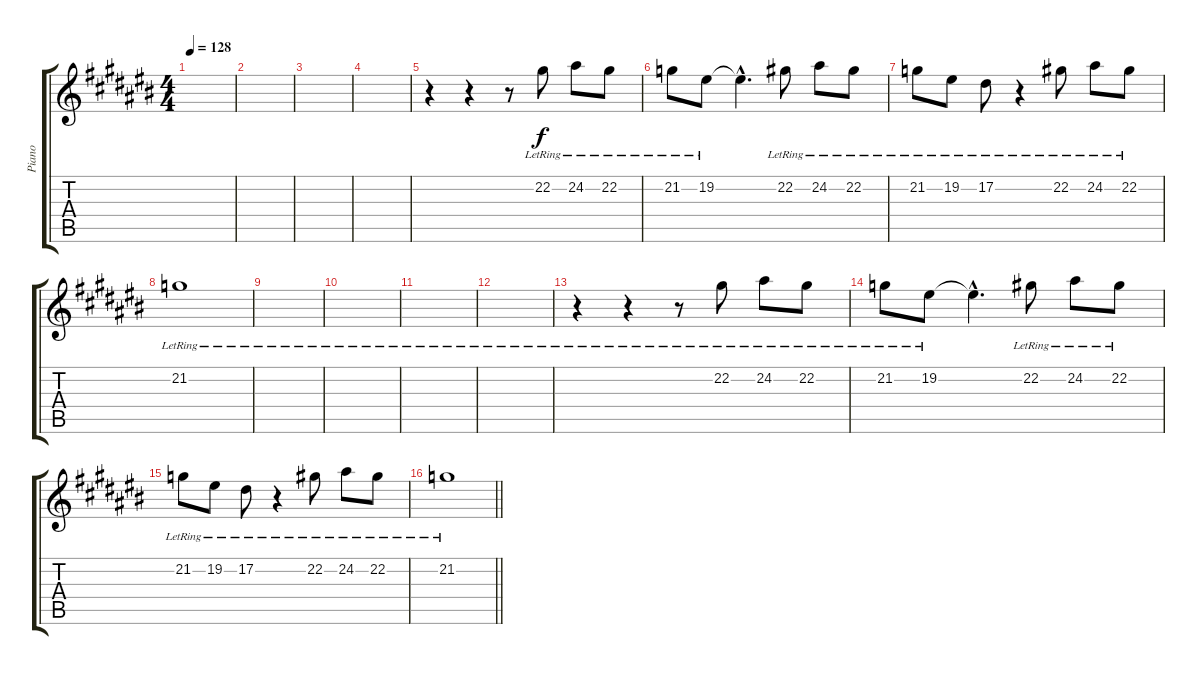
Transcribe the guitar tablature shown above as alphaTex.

\track ("Piano" "Piano") {instrument electricgrandpiano}
\staff {score tabs}
\tuning (Eb4 Bb3 Gb3 Db3 Ab2 Eb2) {hide}
\ts (4 4)
\tempo 128
\clef g2
\ks c#
|
|
|
|
r.4 r.4 r.8 22.2{lr}.8 24.2{lr}.8 22.2{lr}.8 |
21.2{lr}.8 19.2{lr}.8 19.2{hac t}.4{d} 22.2{lr}.8 24.2{lr}.8 22.2{lr}.8 |
21.2{lr}.8 19.2{lr}.8 17.2{lr}.8 r.4 22.2{lr}.8 24.2{lr}.8 22.2{lr}.8 |
21.2{lr}.1 |
|
|
|
|
r.4 r.4 r.8 22.2{lr}.8 24.2{lr}.8 22.2{lr}.8 |
21.2{lr}.8 19.2{lr}.8 19.2{hac t}.4{d} 22.2{lr}.8 24.2{lr}.8 22.2{lr}.8 |
21.2{lr}.8 19.2{lr}.8 17.2{lr}.8 r.4 22.2{lr}.8 24.2{lr}.8 22.2{lr}.8 |
\barLineRight lightlight
21.2{lr}.1
